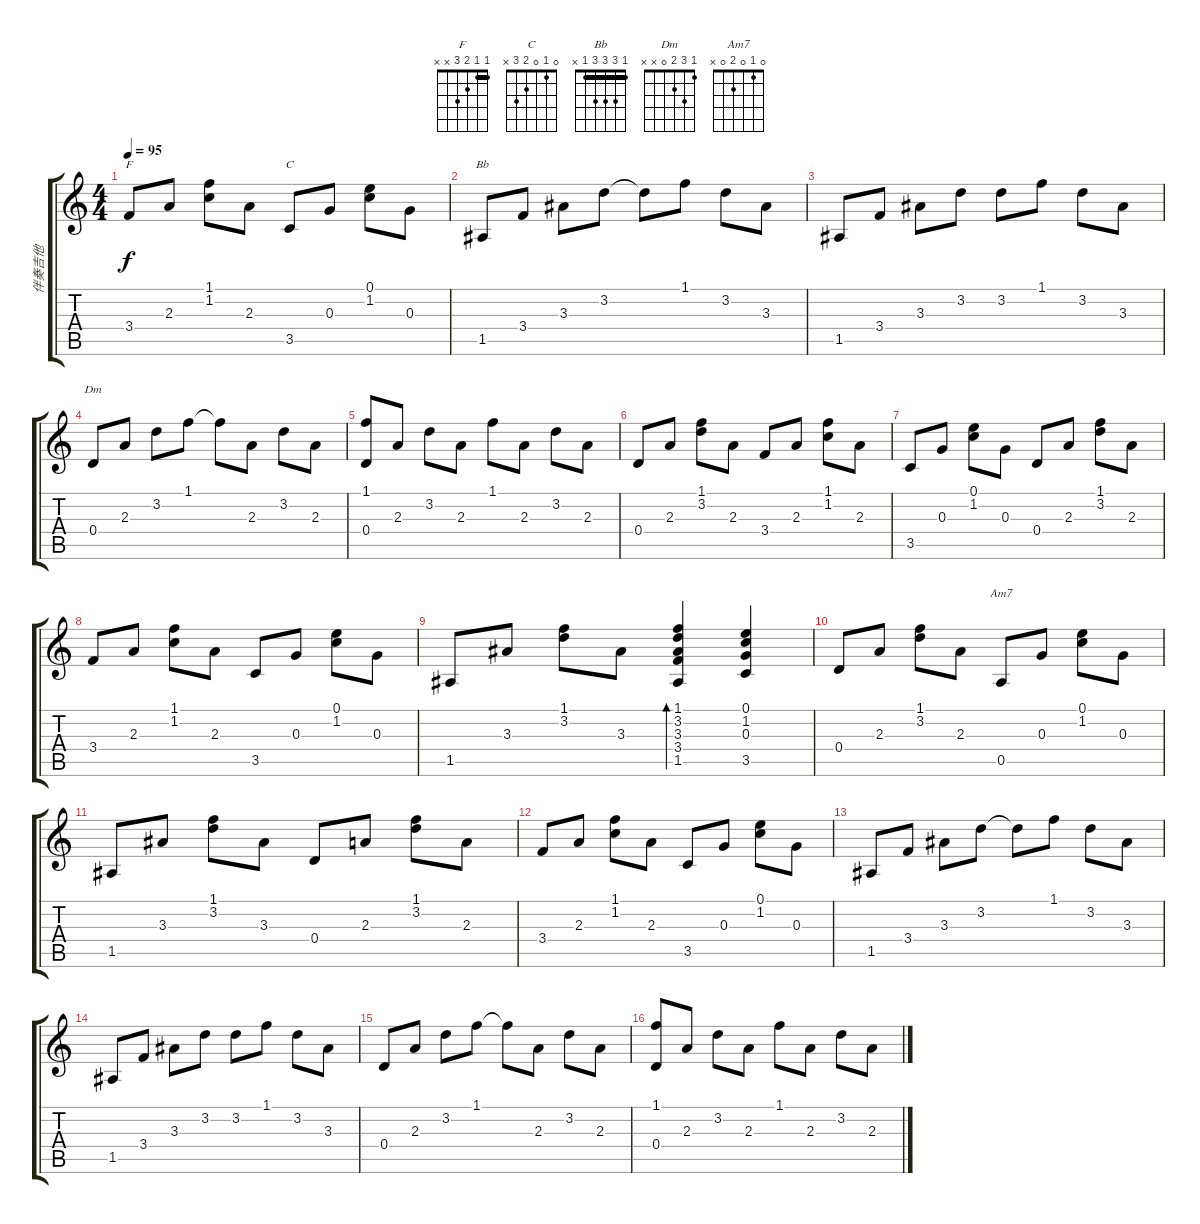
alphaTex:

\track ("伴奏吉他" "伴奏吉他") {instrument acousticguitarsteel}
\staff {score tabs}
\tuning (E4 B3 G3 D3 A2 E2) {hide}
\chord ("F" 1 1 2 3 x x) {barre 1}
\chord ("C" 0 1 0 2 3 x)
\chord ("Bb" 1 3 3 3 1 x) {barre 1}
\chord ("Dm" 1 3 2 0 x x)
\chord ("Am7" 0 1 0 2 0 x)
\ts (4 4)
\tempo 95
\clef g2
\ks c
3.4.8{ch "F" dy f} 2.3.8 (1.1 1.2).8 2.3.8 3.5.8{ch "C"} 0.3.8 (0.1 1.2).8 0.3.8 |
1.5.8{ch "Bb"} 3.4.8 3.3.8 3.2.8 3.2{t}.8 1.1.8 3.2.8 3.3.8 |
1.5.8 3.4.8 3.3.8 3.2.8 3.2.8 1.1.8 3.2.8 3.3.8 |
0.4.8{ch "Dm"} 2.3.8 3.2.8 1.1.8 1.1{t}.8 2.3.8 3.2.8 2.3.8 |
(1.1 0.4).8 2.3.8 3.2.8 2.3.8 1.1.8 2.3.8 3.2.8 2.3.8 |
0.4.8 2.3.8 (1.1 3.2).8 2.3.8 3.4.8 2.3.8 (1.1 1.2).8 2.3.8 |
3.5.8 0.3.8 (0.1 1.2).8 0.3.8 0.4.8 2.3.8 (1.1 3.2).8 2.3.8 |
3.4.8 2.3.8 (1.1 1.2).8 2.3.8 3.5.8 0.3.8 (0.1 1.2).8 0.3.8 |
1.5.8 3.3.8 (1.1 3.2).8 3.3.8 (1.1 3.2 3.3 3.4 1.5).4{bd 120} (0.1 1.2 0.3 3.5).4 |
0.4.8 2.3.8 (1.1 3.2).8 2.3.8 0.5.8{ch "Am7"} 0.3.8 (0.1 1.2).8 0.3.8 |
1.5.8 3.3.8 (1.1 3.2).8 3.3.8 0.4.8 2.3.8 (1.1 3.2).8 2.3.8 |
3.4.8 2.3.8 (1.1 1.2).8 2.3.8 3.5.8 0.3.8 (0.1 1.2).8 0.3.8 |
1.5.8 3.4.8 3.3.8 3.2.8 3.2{t}.8 1.1.8 3.2.8 3.3.8 |
1.5.8 3.4.8 3.3.8 3.2.8 3.2.8 1.1.8 3.2.8 3.3.8 |
0.4.8 2.3.8 3.2.8 1.1.8 1.1{t}.8 2.3.8 3.2.8 2.3.8 |
(1.1 0.4).8 2.3.8 3.2.8 2.3.8 1.1.8 2.3.8 3.2.8 2.3.8
